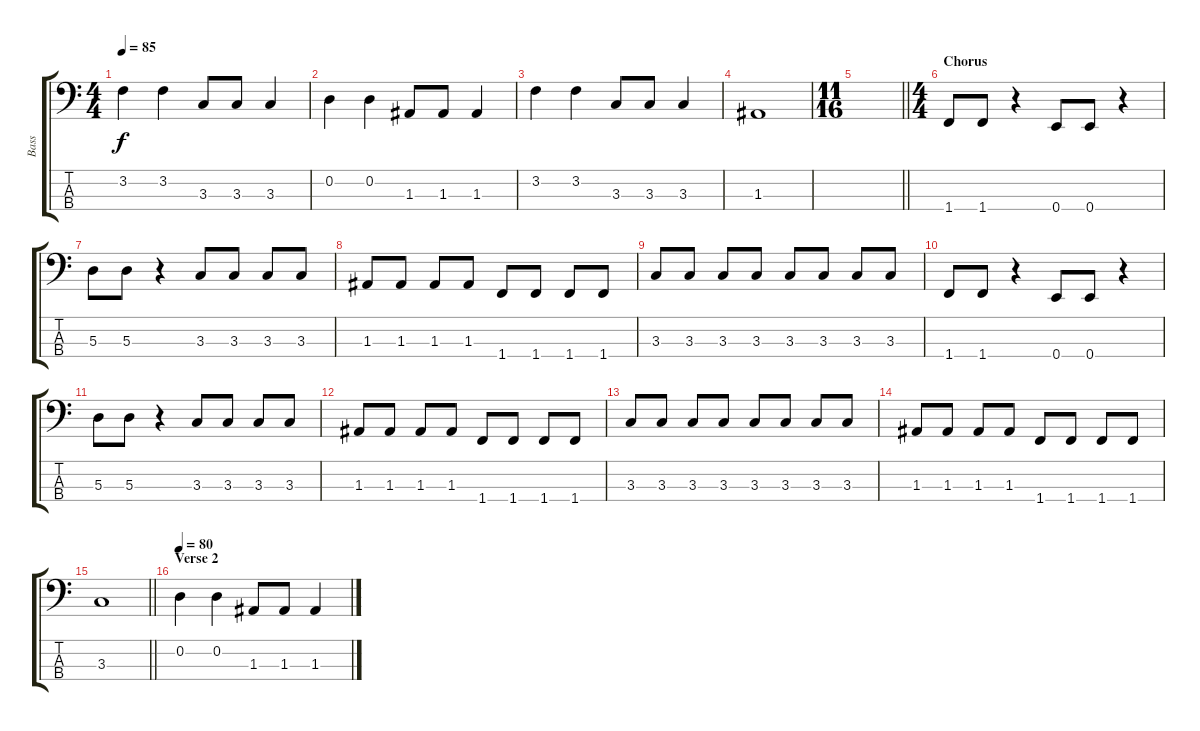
\track ("Bass" "Bass") {instrument electricbassfinger}
\staff {score tabs}
\tuning (G2 D2 A1 E1) {hide}
\ts (4 4)
\tempo 85
\clef f4
\ks c
3.2.4{dy f} 3.2.4 3.3.8 3.3.8 3.3.4 |
0.2.4 0.2.4 1.3.8 1.3.8 1.3.4 |
3.2.4 3.2.4 3.3.8 3.3.8 3.3.4 |
1.3.1 |
\ts (11 16)
\barLineRight lightlight
|
\ts (4 4)
\section ("" "Chorus")
1.4.8 1.4.8 r.4 0.4.8 0.4.8 r.4 |
5.3.8 5.3.8 r.4 3.3.8 3.3.8 3.3.8 3.3.8 |
1.3.8 1.3.8 1.3.8 1.3.8 1.4.8 1.4.8 1.4.8 1.4.8 |
3.3.8 3.3.8 3.3.8 3.3.8 3.3.8 3.3.8 3.3.8 3.3.8 |
1.4.8 1.4.8 r.4 0.4.8 0.4.8 r.4 |
5.3.8 5.3.8 r.4 3.3.8 3.3.8 3.3.8 3.3.8 |
1.3.8 1.3.8 1.3.8 1.3.8 1.4.8 1.4.8 1.4.8 1.4.8 |
3.3.8 3.3.8 3.3.8 3.3.8 3.3.8 3.3.8 3.3.8 3.3.8 |
1.3.8 1.3.8 1.3.8 1.3.8 1.4.8 1.4.8 1.4.8 1.4.8 |
\barLineRight lightlight
3.3.1 |
\section ("" "Verse 2")
\tempo 80
0.2.4 0.2.4 1.3.8 1.3.8 1.3.4
